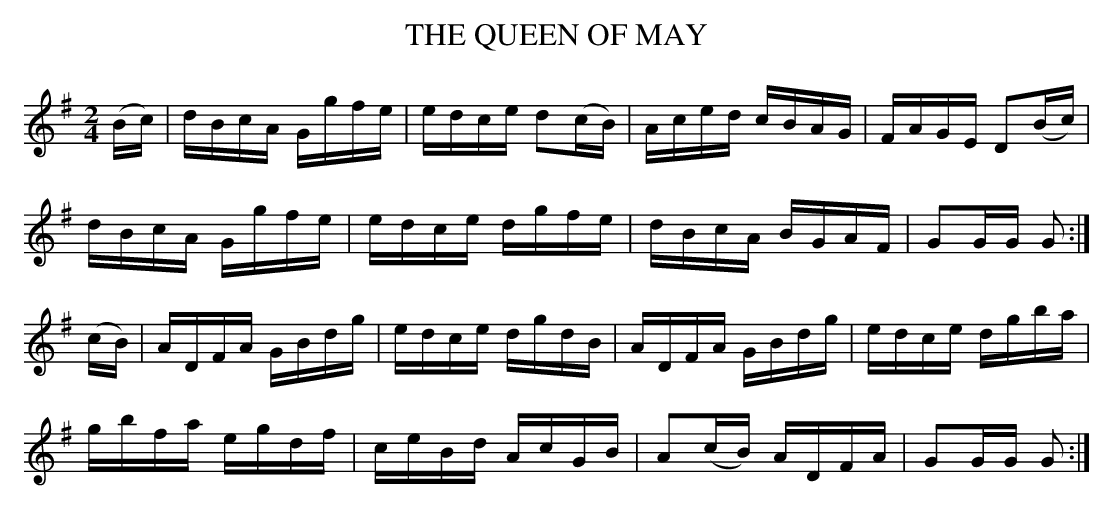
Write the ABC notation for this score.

X:1
T:THE QUEEN OF MAY
M:2/4
L:1/16
K:G
(Bc)|dBcA Ggfe|edce d2(cB)|Aced cBAG|FAGE D2(Bc)|
dBcA Ggfe|edce dgfe|dBcA BGAF|G2GG G2:|
(cB)|ADFA GBdg|edce dgdB|ADFA GBdg|edce dgba|
gbfa egdf|ceBd AcGB|A2(cB) ADFA|G2GG G2:|
